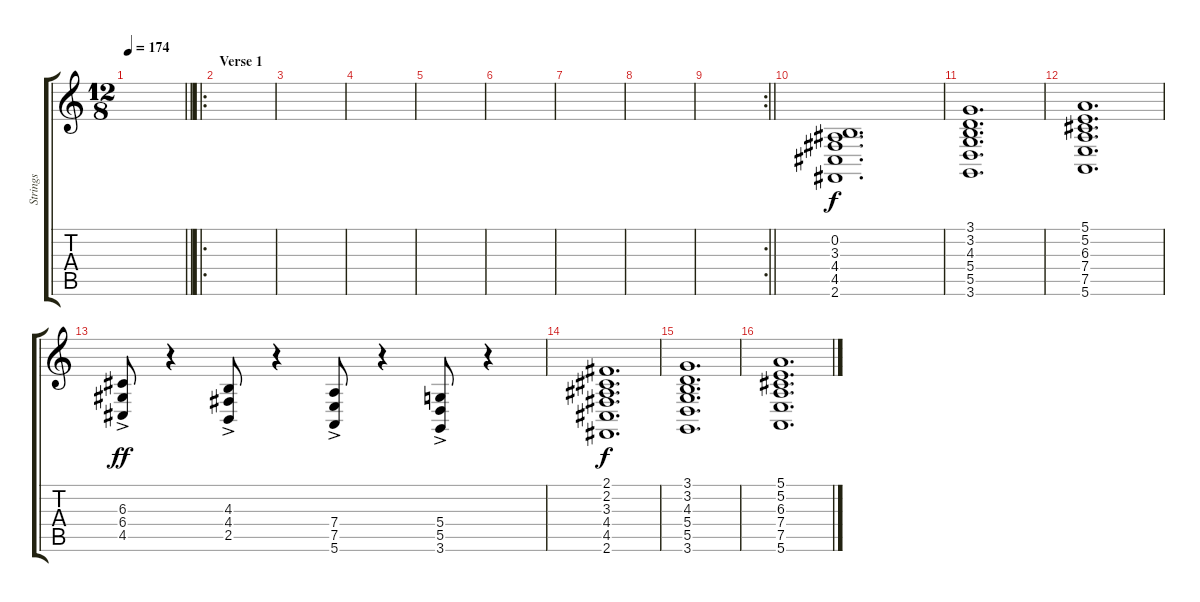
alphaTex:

\track ("Strings" "Strings") {instrument synthstrings2}
\staff {score tabs}
\tuning (E4 B3 G3 D3 A2 E2) {hide}
\ts (12 8)
\tempo 174
\clef g2
\barLineRight lightlight
\ks c
|
\ro
\section ("" "Verse 1")
|
|
|
|
|
|
|
\rc 2
\barLineRight lightlight
|
(0.2 3.3 4.4 4.5 2.6).1{d} |
(3.1 3.2 4.3 5.4 5.5 3.6).1{d} |
(5.1 5.2 6.3 7.4 7.5 5.6).1{d} |
(6.3{ac} 6.4{ac} 4.5{ac}).8{dy ff} r.4 (4.3{ac} 4.4 2.5).8 r.4 (7.4{ac} 7.5 5.6).8 r.4 (5.4{ac} 5.5 3.6).8 r.4 |
(2.1 2.2 3.3 4.4 4.5 2.6).1{d dy f} |
(3.1 3.2 4.3 5.4 5.5 3.6).1{d} |
(5.1 5.2 6.3 7.4 7.5 5.6).1{d}
